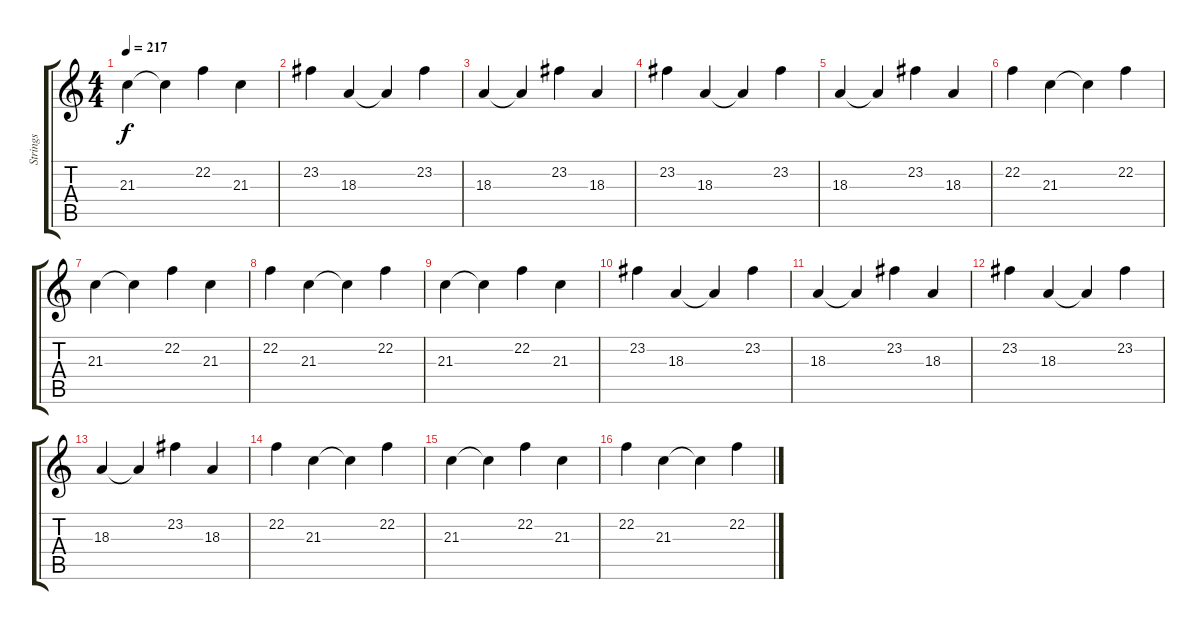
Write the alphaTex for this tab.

\track ("Strings" "Strings") {instrument stringensemble1}
\staff {score tabs}
\tuning (C4 G3 Eb3 Bb2 F2 C2) {hide}
\ts (4 4)
\tempo 217
\clef g2
\ks c
21.3.4{dy f} 21.3{t}.4 22.2.4 21.3.4 |
23.2.4 18.3.4 18.3{t}.4 23.2.4 |
18.3.4 18.3{t}.4 23.2.4 18.3.4 |
23.2.4 18.3.4 18.3{t}.4 23.2.4 |
18.3.4 18.3{t}.4 23.2.4 18.3.4 |
22.2.4 21.3.4 21.3{t}.4 22.2.4 |
21.3.4 21.3{t}.4 22.2.4 21.3.4 |
22.2.4 21.3.4 21.3{t}.4 22.2.4 |
21.3.4 21.3{t}.4 22.2.4 21.3.4 |
23.2.4 18.3.4 18.3{t}.4 23.2.4 |
18.3.4 18.3{t}.4 23.2.4 18.3.4 |
23.2.4 18.3.4 18.3{t}.4 23.2.4 |
18.3.4 18.3{t}.4 23.2.4 18.3.4 |
22.2.4 21.3.4 21.3{t}.4 22.2.4 |
21.3.4 21.3{t}.4 22.2.4 21.3.4 |
22.2.4 21.3.4 21.3{t}.4 22.2.4
